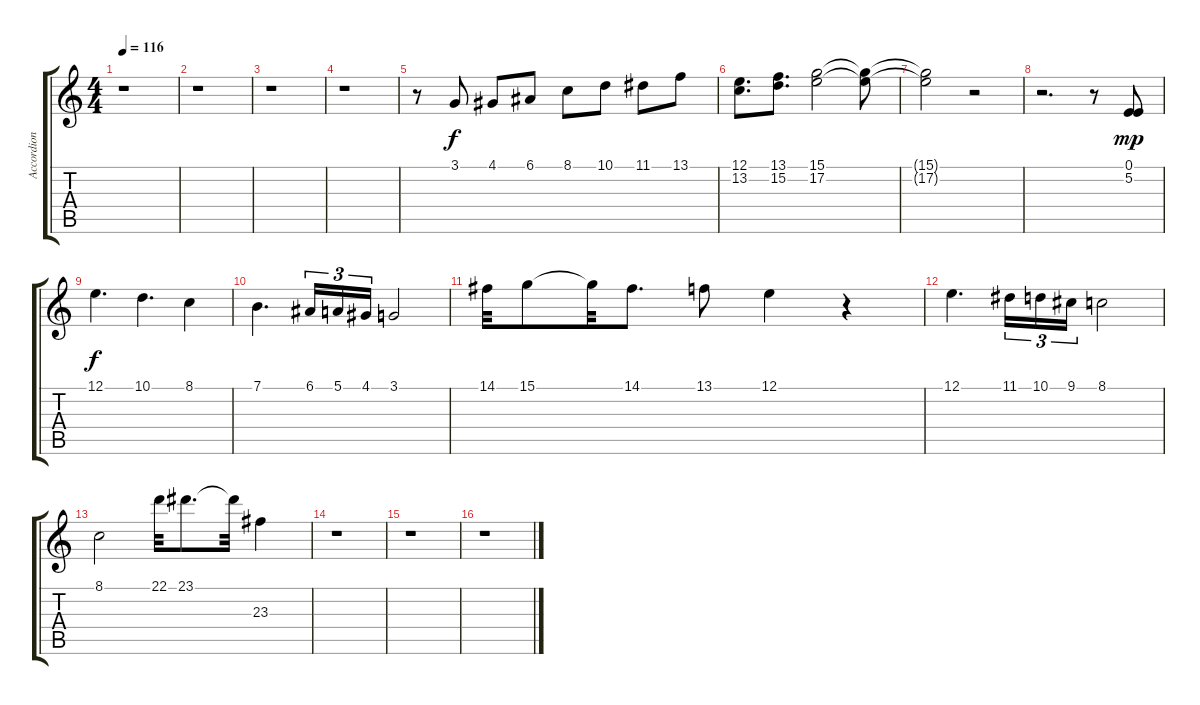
\track ("Accordion" "Accordion") {instrument accordion}
\staff {score tabs}
\tuning (E4 B3 G3 D3 A2 E2) {hide}
\ts (4 4)
\tempo 116
\clef g2
\ks c
r.1{dy f} |
r.1 |
r.1 |
r.1 |
r.8 3.1.8 4.1.8 6.1.8 8.1.8 10.1.8 11.1.8 13.1.8 |
(12.1 13.2).8{d} (13.1 15.2).8{d} (15.1 17.2).2 (15.1{t} 17.2{t}).8 |
(15.1{t} 17.2{t}).2 r.2 |
r.2{d} r.8 (0.1 5.2).8{dy mp} |
12.1.4{d dy f} 10.1.4{d} 8.1.4 |
7.1.4{d} 6.1.16{tu (3 2)} 5.1.16{tu (3 2)} 4.1.16{tu (3 2)} 3.1.2 |
14.1.32 15.1.8 15.1{t}.32 14.1.8{d} 13.1.8 12.1.4 r.4 |
12.1.4{d} 11.1.16{tu (3 2)} 10.1.16{tu (3 2)} 9.1.16{tu (3 2)} 8.1.2 |
8.1.2 22.1.32 23.1.8{d} 23.1{t}.32 23.3.4 |
r.1 |
r.1 |
r.1
